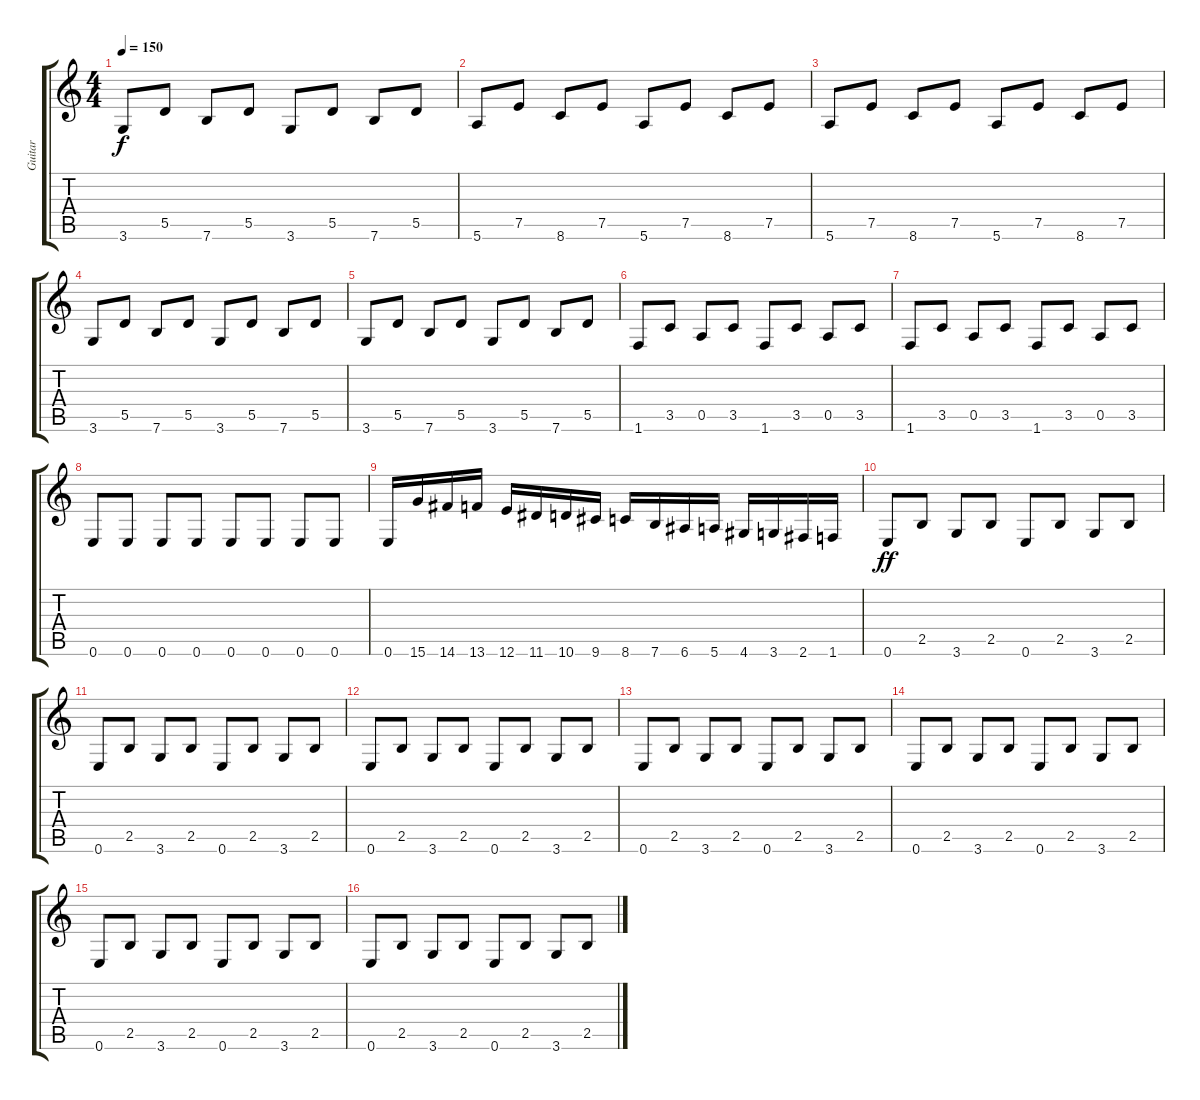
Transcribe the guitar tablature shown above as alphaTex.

\track ("Guitar" "Guitar") {instrument electricguitarmuted}
\staff {score tabs}
\tuning (E4 B3 G3 D3 A2 E2) {hide}
\ts (4 4)
\tempo 150
\clef g2
\ks c
3.6.8{dy f} 5.5.8 7.6.8 5.5.8 3.6.8 5.5.8 7.6.8 5.5.8 |
5.6.8 7.5.8 8.6.8 7.5.8 5.6.8 7.5.8 8.6.8 7.5.8 |
5.6.8 7.5.8 8.6.8 7.5.8 5.6.8 7.5.8 8.6.8 7.5.8 |
3.6.8 5.5.8 7.6.8 5.5.8 3.6.8 5.5.8 7.6.8 5.5.8 |
3.6.8 5.5.8 7.6.8 5.5.8 3.6.8 5.5.8 7.6.8 5.5.8 |
1.6.8 3.5.8 0.5.8 3.5.8 1.6.8 3.5.8 0.5.8 3.5.8 |
1.6.8 3.5.8 0.5.8 3.5.8 1.6.8 3.5.8 0.5.8 3.5.8 |
0.6.8 0.6.8 0.6.8 0.6.8 0.6.8 0.6.8 0.6.8 0.6.8 |
0.6.16 15.6.16 14.6.16 13.6.16 12.6.16 11.6.16 10.6.16 9.6.16 8.6.16 7.6.16 6.6.16 5.6.16 4.6.16 3.6.16 2.6.16 1.6.16 |
0.6.8{dy ff} 2.5.8 3.6.8 2.5.8 0.6.8 2.5.8 3.6.8 2.5.8 |
0.6.8 2.5.8 3.6.8 2.5.8 0.6.8 2.5.8 3.6.8 2.5.8 |
0.6.8 2.5.8 3.6.8 2.5.8 0.6.8 2.5.8 3.6.8 2.5.8 |
0.6.8 2.5.8 3.6.8 2.5.8 0.6.8 2.5.8 3.6.8 2.5.8 |
0.6.8 2.5.8 3.6.8 2.5.8 0.6.8 2.5.8 3.6.8 2.5.8 |
0.6.8 2.5.8 3.6.8 2.5.8 0.6.8 2.5.8 3.6.8 2.5.8 |
0.6.8 2.5.8 3.6.8 2.5.8 0.6.8 2.5.8 3.6.8 2.5.8
